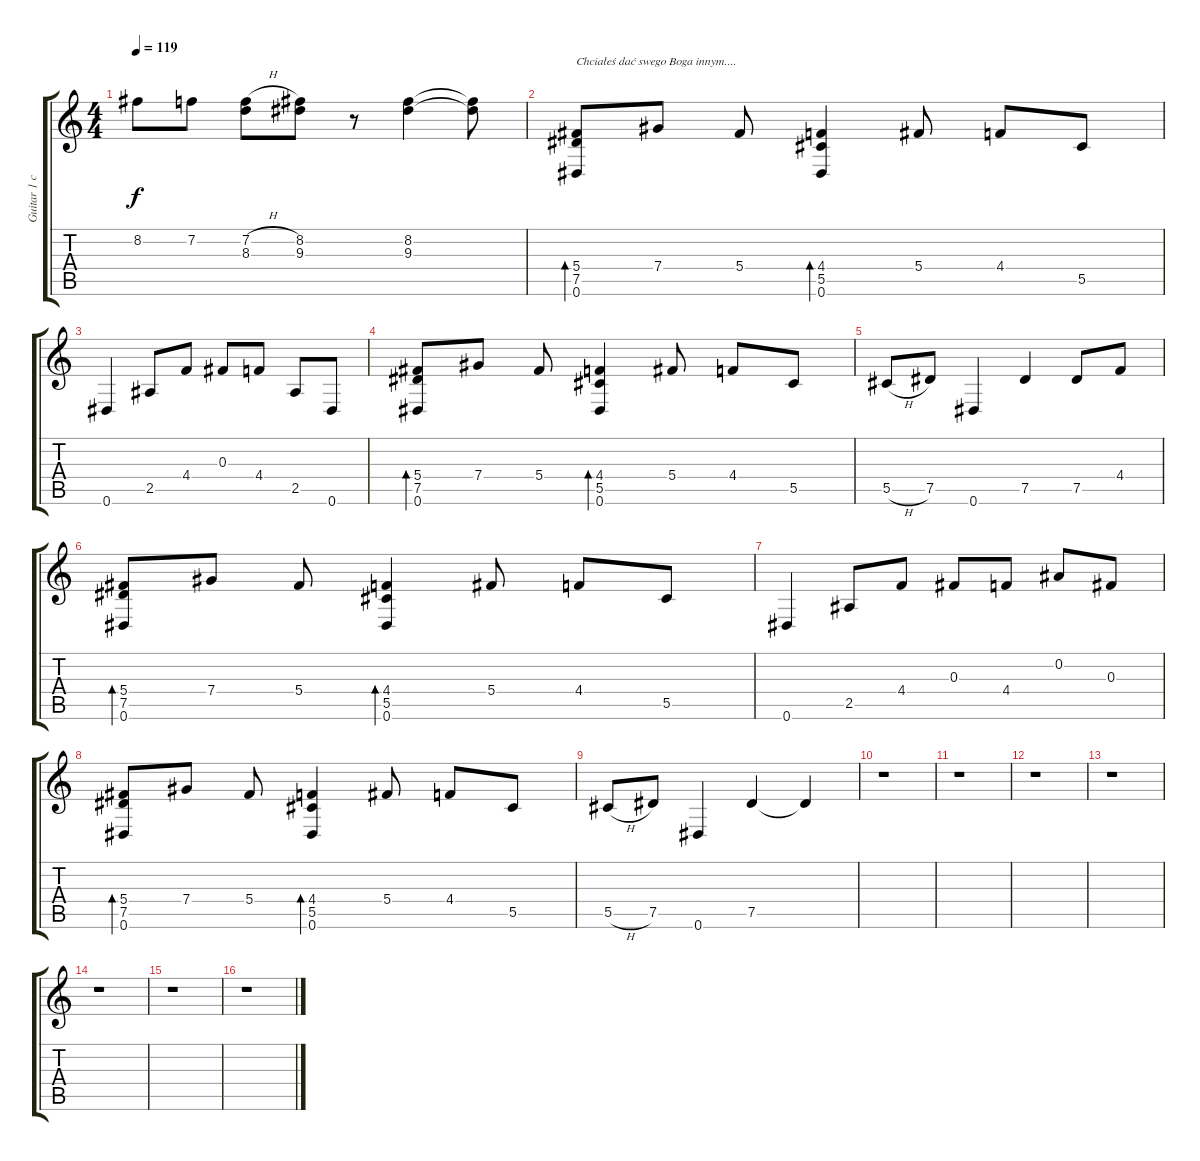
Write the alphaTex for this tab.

\track ("Guitar 1 clean" "Guitar 1 c") {instrument acousticguitarsteel}
\staff {score tabs}
\tuning (Eb4 Bb3 Gb3 Db3 Ab2 Eb2) {hide}
\ts (4 4)
\tempo 119
\clef g2
\ks c
8.2.8{dy f} 7.2.8 (7.2{h} 8.3).8 (8.2 9.3).8 r.8 (8.2 9.3).4 (8.2{t} 9.3{t}).8 |
(5.4 7.5 0.6).8{bd 480 txt "Chciałeś dać swego Boga innym...."} 7.4.8 5.4.8 (4.4 5.5 0.6).4{bd 480} 5.4.8 4.4.8 5.5.8 |
0.6.4 2.5.8 4.4.8 0.3.8 4.4.8 2.5.8 0.6.8 |
(5.4 7.5 0.6).8{bd 480} 7.4.8 5.4.8 (4.4 5.5 0.6).4{bd 480} 5.4.8 4.4.8 5.5.8 |
5.5{h}.8 7.5.8 0.6.4 7.5.4 7.5.8 4.4.8 |
(5.4 7.5 0.6).8{bd 480} 7.4.8 5.4.8 (4.4 5.5 0.6).4{bd 480} 5.4.8 4.4.8 5.5.8 |
0.6.4 2.5.8 4.4.8 0.3.8 4.4.8 0.2.8 0.3.8 |
(5.4 7.5 0.6).8{bd 480} 7.4.8 5.4.8 (4.4 5.5 0.6).4{bd 480} 5.4.8 4.4.8 5.5.8 |
5.5{h}.8 7.5.8 0.6.4 7.5.4 7.5{t}.4 |
r.1 |
r.1 |
r.1 |
r.1 |
r.1 |
r.1 |
r.1
